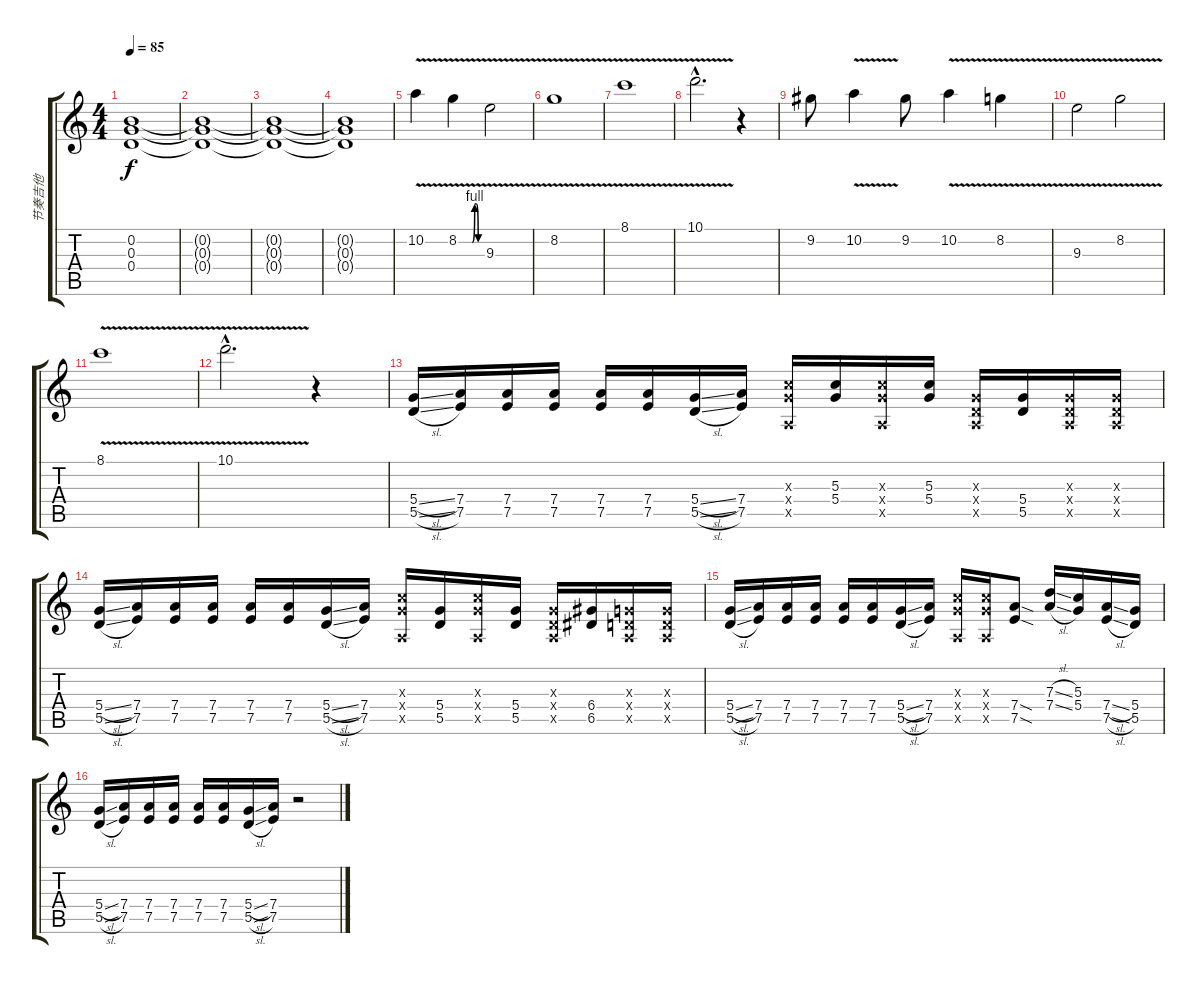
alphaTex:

\track ("节奏吉他" "节奏吉他") {instrument electricguitarclean}
\staff {score tabs}
\tuning (E4 B3 G3 D3 A2 E2) {hide}
\ts (4 4)
\tempo 85
\clef g2
\ks c
(0.2 0.3 0.4).1{dy f volume 4 instrument overdrivenguitar} |
(0.2{t} 0.3{t} 0.4{t}).1{volume 12} |
(0.2{t} 0.3{t} 0.4{t}).1 |
(0.2{t} 0.3{t} 0.4{t}).1 |
10.2{v}.4{volume 16 instrument overdrivenguitar} 8.2{be (custom 0 0 35 0 41 4 45 4 50 0 60 0) v}.4 9.3{v}.2 |
8.2{v}.1 |
8.1{v}.1 |
10.1{v hac}.2{d} r.4 |
9.2.8 10.2{v}.4 9.2.8 10.2{v}.4 8.2{v}.4 |
9.3{v}.2 8.2{v}.2 |
8.1{v}.1 |
10.1{v hac}.2{d} r.4 |
(5.4{sl} 5.5{sl}).16 (7.4 7.5).16 (7.4 7.5).16 (7.4 7.5).16 (7.4 7.5).16 (7.4 7.5).16 (5.4{sl} 5.5{sl}).16 (7.4 7.5).16 (5.3{x} 5.4{x} 0.5{x}).16 (5.3 5.4).16 (5.3{x} 5.4{x} 0.5{x}).16 (5.3 5.4).16 (0.3{x} 0.4{x} 0.5{x}).16 (5.4 5.5).16 (0.3{x} 0.4{x} 0.5{x}).16 (0.3{x} 0.4{x} 0.5{x}).16 |
(5.4{sl} 5.5{sl}).16 (7.4 7.5).16 (7.4 7.5).16 (7.4 7.5).16 (7.4 7.5).16 (7.4 7.5).16 (5.4{sl} 5.5{sl}).16 (7.4 7.5).16 (5.3{x} 5.4{x} 0.5{x}).16 (5.4 5.5).16 (5.3{x} 5.4{x} 0.5{x}).16 (5.4 5.5).16 (0.3{x} 0.4{x} 0.5{x}).16 (6.4 6.5).16 (0.3{x} 0.4{x} 0.5{x}).16 (0.3{x} 0.4{x} 0.5{x}).16 |
(5.4{sl} 5.5{sl}).16 (7.4 7.5).16 (7.4 7.5).16 (7.4 7.5).16 (7.4 7.5).16 (7.4 7.5).16 (5.4{sl} 5.5{sl}).16 (7.4 7.5).16 (5.3{x} 5.4{x} 0.5{x}).16 (5.3{x} 5.4{x} 0.5{x}).16 (7.4{sod} 7.5{sod}).8 (7.3{sl} 7.4{sl}).16 (5.3 5.4).16 (7.4{sl} 7.5{sl}).16 (5.4 5.5).16 |
(5.4{sl} 5.5{sl}).16 (7.4 7.5).16 (7.4 7.5).16 (7.4 7.5).16 (7.4 7.5).16 (7.4 7.5).16 (5.4{sl} 5.5{sl}).16 (7.4 7.5).16 r.2
